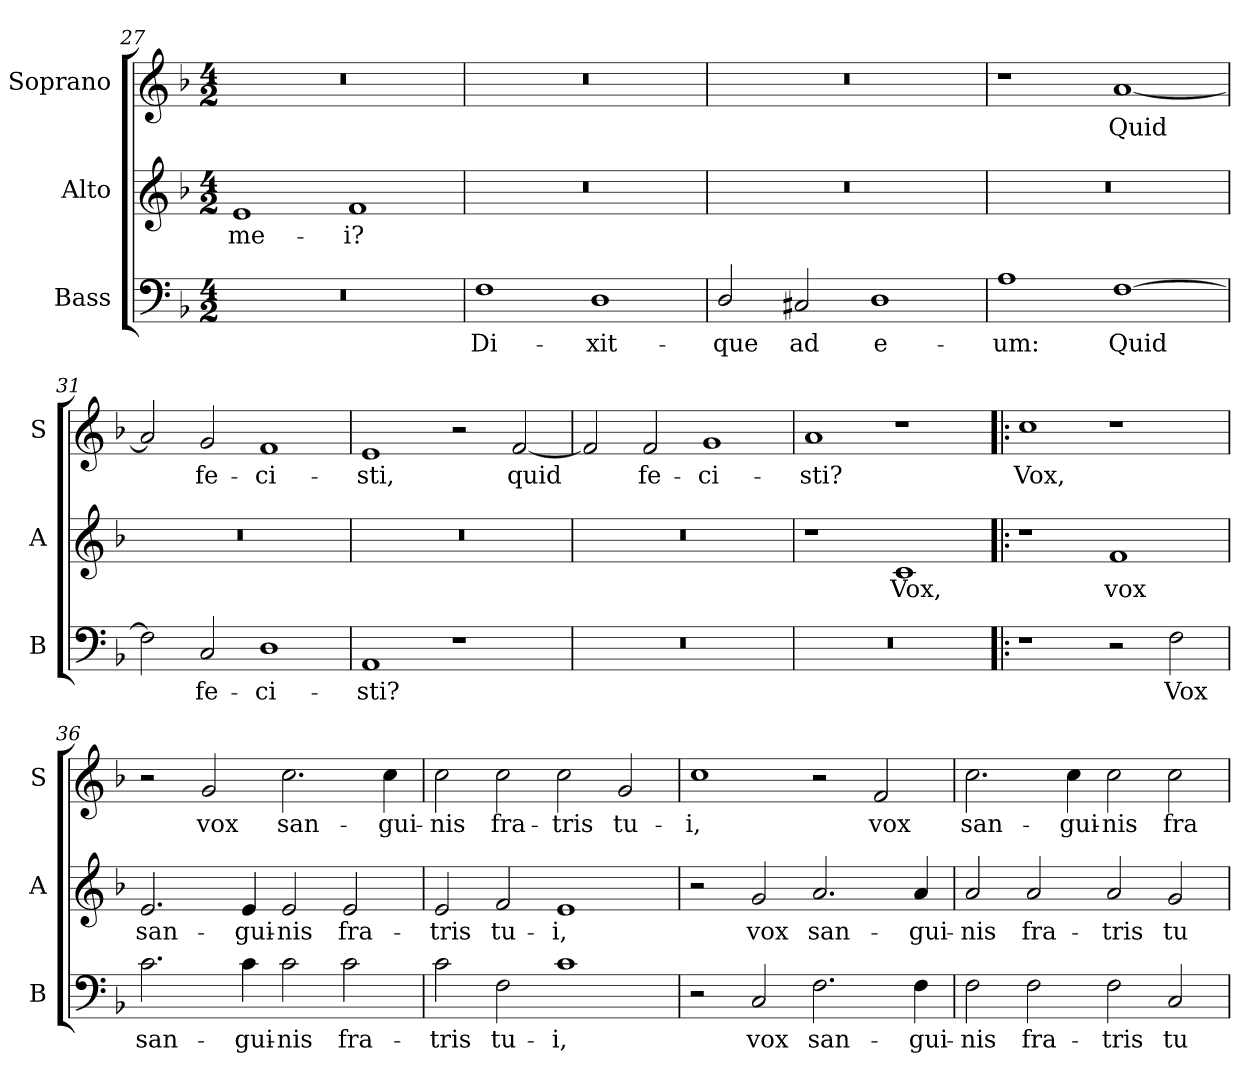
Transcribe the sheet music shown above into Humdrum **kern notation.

**kern	**text	**kern	**text	**kern	**text
*part3	*part3	*part2	*part2	*part1	*part1
*staff3	*staff3	*staff2	*staff2	*staff1	*staff1
*I"Bass	*	*I"Alto	*	*I"Soprano	*
*I'B	*	*I'A	*	*I'S	*
!!LO:LB:g=z
*clefF4	*	*clefG2	*	*clefG2	*
*k[b-]	*	*k[b-]	*	*k[b-]	*
*F:	*	*F:	*	*F:	*
*M4/2	*	*M4/2	*	*M4/2	*
=27	=27	=27	=27	=27	=27
!	!	!	!LO:LY:b	!	!
0r	.	1e	me-	0r	.
!	!	!	!LO:LY:b	!	!
.	.	1f	-i?	.	.
=28	=28	=28	=28	=28	=28
!	!LO:LY:b	!	!	!	!
1F	Di-	0r	.	0r	.
!	!LO:LY:b	!	!	!	!
1D/	-xit-	.	.	.	.
=29	=29	=29	=29	=29	=29
!	!LO:LY:b	!	!	!	!
2D/	-que	0r	.	0r	.
!	!LO:LY:b	!	!	!	!
2C#X	ad	.	.	.	.
!	!LO:LY:b	!	!	!	!
1D	e-	.	.	.	.
=30	=30	=30	=30	=30	=30
!	!LO:LY:b	!	!	!	!
1A	-um:	0r	.	1r	.
!	!LO:LY:b	!	!	!	!LO:LY:b
[1F	Quid	.	.	[1a	Quid
=31	=31	=31	=31	=31	=31
2F]	.	0r	.	2a]	.
!	!LO:LY:b	!	!	!	!LO:LY:b
2C	fe-	.	.	2g	fe-
!	!LO:LY:b	!	!	!	!LO:LY:b
1D/	-ci-	.	.	1f	-ci-
=32	=32	=32	=32	=32	=32
!	!LO:LY:b	!	!	!	!LO:LY:b
1AA	-sti?	0r	.	1e	-sti,
1r	.	.	.	2r	.
!	!	!	!	!	!LO:LY:b
.	.	.	.	[2f	quid
=33	=33	=33	=33	=33	=33
0r	.	0r	.	2f]	.
!	!	!	!	!	!LO:LY:b
.	.	.	.	2f	fe-
!	!	!	!	!	!LO:LY:b
.	.	.	.	1g	-ci-
!!LO:LB:g=z
=34	=34	=34	=34	=34	=34
!	!	!	!	!	!LO:LY:b
0r	.	1r	.	1a	-sti?
!	!	!	!LO:LY:b	!	!
.	.	1c	Vox,	1r	.
=35!|:	=35!|:	=35!|:	=35!|:	=35!|:	=35!|:
!	!	!	!	!	!LO:LY:b
1r	.	1r	.	1cc	Vox,
!	!	!	!LO:LY:b	!	!
2r	.	1f	vox	1r	.
!	!LO:LY:b	!	!	!	!
2F	Vox	.	.	.	.
=36	=36	=36	=36	=36	=36
!	!LO:LY:b	!	!LO:LY:b	!	!
2.c	san-	2.e	san-	2r	.
!	!	!	!	!	!LO:LY:b
.	.	.	.	2g	vox
!	!LO:LY:b	!	!LO:LY:b	!	!
4c	-gui-	4e	-gui-	.	.
!	!LO:LY:b	!	!LO:LY:b	!	!LO:LY:b
2c	-nis	2e	-nis	2.cc	san-
!	!LO:LY:b	!	!LO:LY:b	!	!
2c	fra-	2e	fra-	.	.
!	!	!	!	!	!LO:LY:b
.	.	.	.	4cc	-gui-
=37	=37	=37	=37	=37	=37
!	!LO:LY:b	!	!LO:LY:b	!	!LO:LY:b
2c	-tris	2e	-tris	2cc	-nis
!	!LO:LY:b	!	!LO:LY:b	!	!LO:LY:b
2F	tu-	2f	tu-	2cc	fra-
!	!LO:LY:b	!	!LO:LY:b	!	!LO:LY:b
1c	-i,	1e	-i,	2cc	-tris
!	!	!	!	!	!LO:LY:b
.	.	.	.	2g	tu-
=38	=38	=38	=38	=38	=38
!	!	!	!	!	!LO:LY:b
2r	.	2r	.	1cc	-i,
!	!LO:LY:b	!	!LO:LY:b	!	!
2C	vox	2g	vox	.	.
!	!LO:LY:b	!	!LO:LY:b	!	!
2.F	san-	2.a	san-	2r	.
!	!	!	!	!	!LO:LY:b
.	.	.	.	2f	vox
!	!LO:LY:b	!	!LO:LY:b	!	!
4F	-gui-	4a	-gui-	.	.
=39	=39	=39	=39	=39	=39
!	!LO:LY:b	!	!LO:LY:b	!	!LO:LY:b
2F	-nis	2a	-nis	2.cc	san-
!	!LO:LY:b	!	!LO:LY:b	!	!
2F	fra-	2a	fra-	.	.
!	!	!	!	!	!LO:LY:b
.	.	.	.	4cc	-gui-
!	!LO:LY:b	!	!LO:LY:b	!	!LO:LY:b
2F	-tris	2a	-tris	2cc	-nis
!	!LO:LY:b	!	!LO:LY:b	!	!LO:LY:b
2C	tu-	2g	tu-	2cc	fra-
=	=	=	=	=	=
*-	*-	*-	*-	*-	*-
